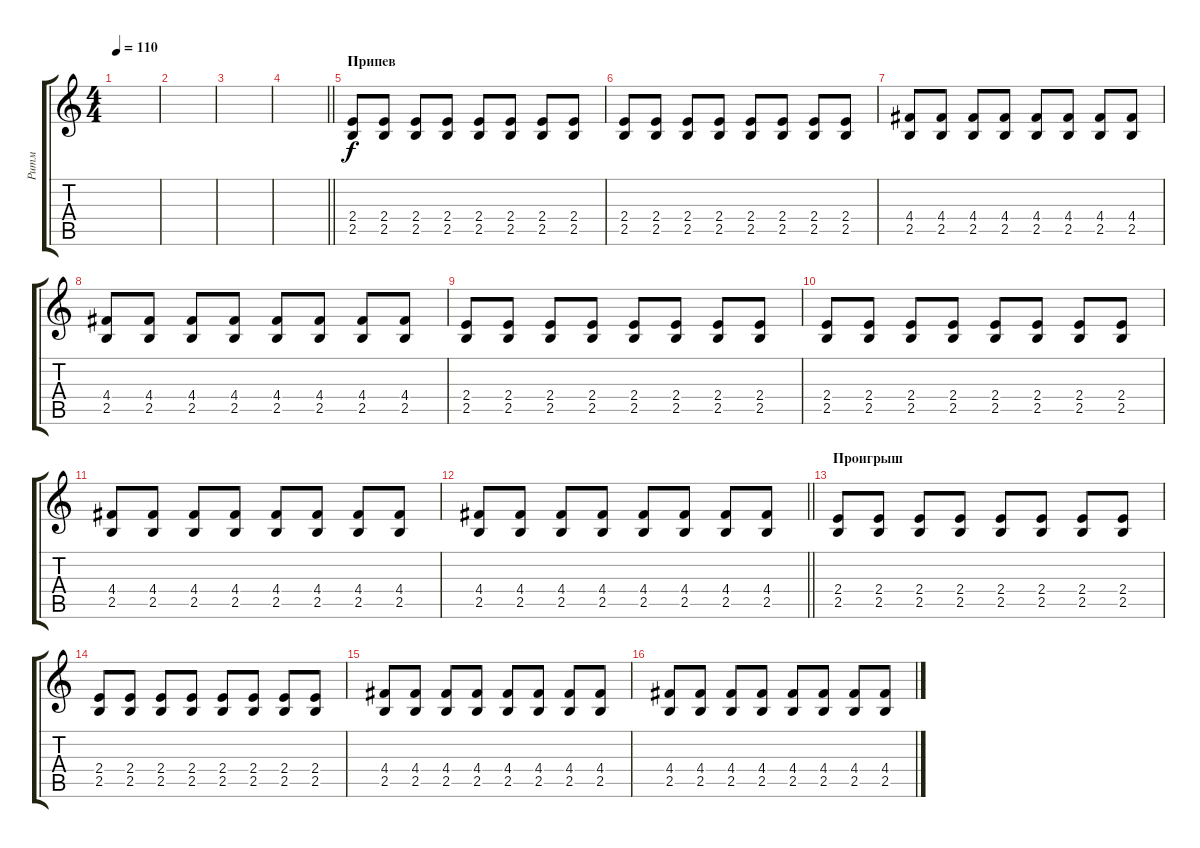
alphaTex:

\track ("Ритм" "Ритм") {instrument distortionguitar}
\staff {score tabs}
\tuning (E4 B3 G3 D3 A2 E2) {hide}
\ts (4 4)
\tempo 110
\clef g2
\ks c
|
|
|
\barLineRight lightlight
|
\section ("" "Припев")
(2.4 2.5).8 (2.4 2.5).8 (2.4 2.5).8 (2.4 2.5).8 (2.4 2.5).8 (2.4 2.5).8 (2.4 2.5).8 (2.4 2.5).8 |
(2.4 2.5).8 (2.4 2.5).8 (2.4 2.5).8 (2.4 2.5).8 (2.4 2.5).8 (2.4 2.5).8 (2.4 2.5).8 (2.4 2.5).8 |
(4.4 2.5).8 (4.4 2.5).8 (4.4 2.5).8 (4.4 2.5).8 (4.4 2.5).8 (4.4 2.5).8 (4.4 2.5).8 (4.4 2.5).8 |
(4.4 2.5).8 (4.4 2.5).8 (4.4 2.5).8 (4.4 2.5).8 (4.4 2.5).8 (4.4 2.5).8 (4.4 2.5).8 (4.4 2.5).8 |
(2.4 2.5).8 (2.4 2.5).8 (2.4 2.5).8 (2.4 2.5).8 (2.4 2.5).8 (2.4 2.5).8 (2.4 2.5).8 (2.4 2.5).8 |
(2.4 2.5).8 (2.4 2.5).8 (2.4 2.5).8 (2.4 2.5).8 (2.4 2.5).8 (2.4 2.5).8 (2.4 2.5).8 (2.4 2.5).8 |
(4.4 2.5).8 (4.4 2.5).8 (4.4 2.5).8 (4.4 2.5).8 (4.4 2.5).8 (4.4 2.5).8 (4.4 2.5).8 (4.4 2.5).8 |
\barLineRight lightlight
(4.4 2.5).8 (4.4 2.5).8 (4.4 2.5).8 (4.4 2.5).8 (4.4 2.5).8 (4.4 2.5).8 (4.4 2.5).8 (4.4 2.5).8 |
\section ("" "Проигрыш")
(2.4 2.5).8 (2.4 2.5).8 (2.4 2.5).8 (2.4 2.5).8 (2.4 2.5).8 (2.4 2.5).8 (2.4 2.5).8 (2.4 2.5).8 |
(2.4 2.5).8 (2.4 2.5).8 (2.4 2.5).8 (2.4 2.5).8 (2.4 2.5).8 (2.4 2.5).8 (2.4 2.5).8 (2.4 2.5).8 |
(4.4 2.5).8 (4.4 2.5).8 (4.4 2.5).8 (4.4 2.5).8 (4.4 2.5).8 (4.4 2.5).8 (4.4 2.5).8 (4.4 2.5).8 |
(4.4 2.5).8 (4.4 2.5).8 (4.4 2.5).8 (4.4 2.5).8 (4.4 2.5).8 (4.4 2.5).8 (4.4 2.5).8 (4.4 2.5).8
